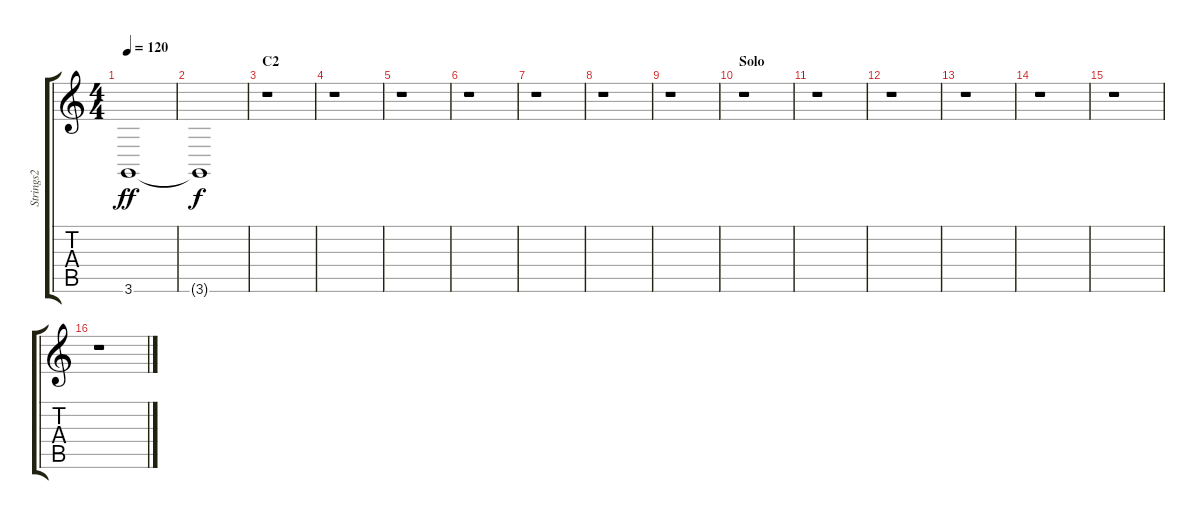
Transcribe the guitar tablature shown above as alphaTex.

\track ("Strings2" "Strings2") {instrument stringensemble1}
\staff {score tabs}
\tuning (E4 B3 G3 D3 A2 E2) {hide}
\ts (4 4)
\tempo 120
\clef g2
\ks c
3.6.1{dy ff} |
3.6{t}.1{dy f} |
\section ("" "C2")
r.1 |
r.1 |
r.1 |
r.1 |
r.1 |
r.1 |
r.1 |
\section ("" "Solo")
r.1 |
r.1 |
r.1 |
r.1 |
r.1 |
r.1 |
r.1
